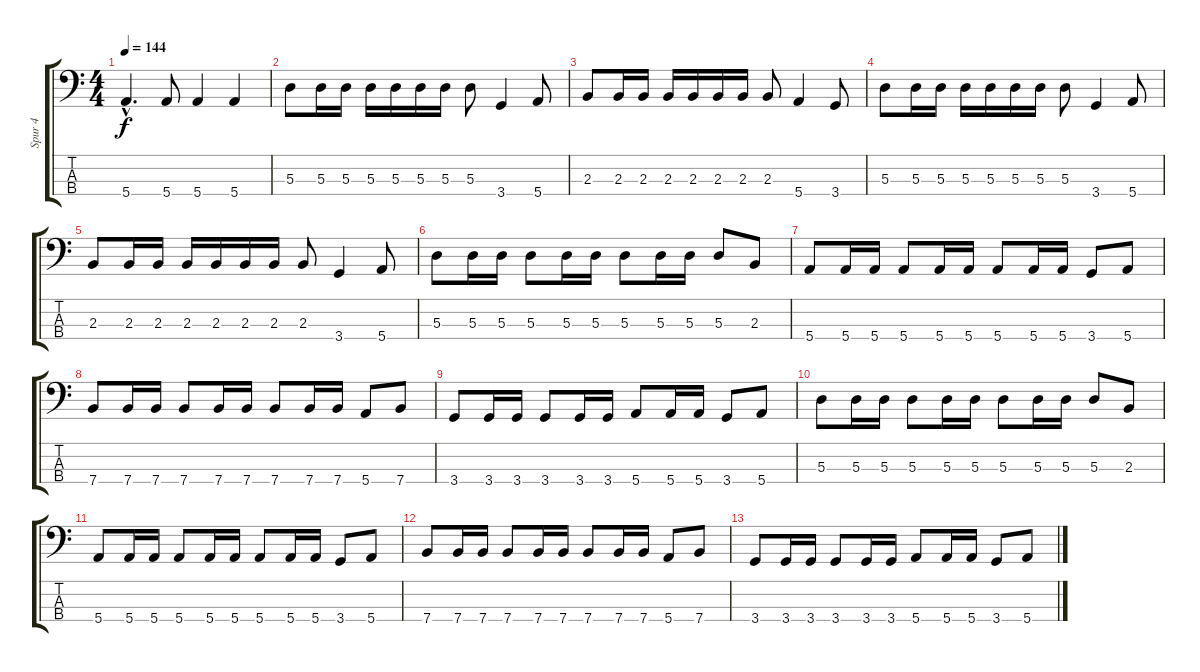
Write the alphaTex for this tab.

\track ("Spur 4" "Spur 4") {instrument electricbasspick}
\staff {score tabs}
\tuning (G2 D2 A1 E1) {hide}
\ts (4 4)
\tempo 144
\clef f4
\ks c
5.4{hac}.4{d dy f} 5.4.8 5.4.4 5.4.4 |
5.3.8 5.3.16 5.3.16 5.3.16 5.3.16 5.3.16 5.3.16 5.3.8 3.4.4 5.4.8 |
2.3.8 2.3.16 2.3.16 2.3.16 2.3.16 2.3.16 2.3.16 2.3.8 5.4.4 3.4.8 |
5.3.8 5.3.16 5.3.16 5.3.16 5.3.16 5.3.16 5.3.16 5.3.8 3.4.4 5.4.8 |
2.3.8 2.3.16 2.3.16 2.3.16 2.3.16 2.3.16 2.3.16 2.3.8 3.4.4 5.4.8 |
5.3.8 5.3.16 5.3.16 5.3.8 5.3.16 5.3.16 5.3.8 5.3.16 5.3.16 5.3.8 2.3.8 |
5.4.8 5.4.16 5.4.16 5.4.8 5.4.16 5.4.16 5.4.8 5.4.16 5.4.16 3.4.8 5.4.8 |
7.4.8 7.4.16 7.4.16 7.4.8 7.4.16 7.4.16 7.4.8 7.4.16 7.4.16 5.4.8 7.4.8 |
3.4.8 3.4.16 3.4.16 3.4.8 3.4.16 3.4.16 5.4.8 5.4.16 5.4.16 3.4.8 5.4.8 |
5.3.8 5.3.16 5.3.16 5.3.8 5.3.16 5.3.16 5.3.8 5.3.16 5.3.16 5.3.8 2.3.8 |
5.4.8 5.4.16 5.4.16 5.4.8 5.4.16 5.4.16 5.4.8 5.4.16 5.4.16 3.4.8 5.4.8 |
7.4.8 7.4.16 7.4.16 7.4.8 7.4.16 7.4.16 7.4.8 7.4.16 7.4.16 5.4.8 7.4.8 |
3.4.8 3.4.16 3.4.16 3.4.8 3.4.16 3.4.16 5.4.8 5.4.16 5.4.16 3.4.8 5.4.8
